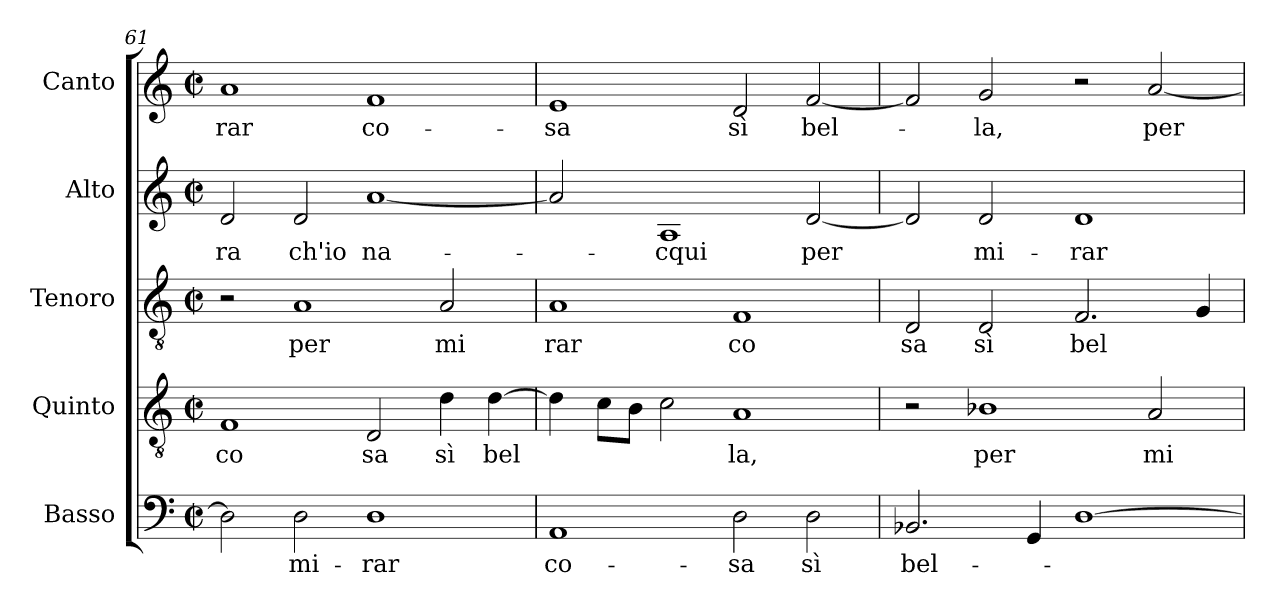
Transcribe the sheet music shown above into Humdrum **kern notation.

**kern	**text	**kern	**text	**kern	**text	**kern	**text	**kern	**text
*part5	*part5	*part4	*part4	*part3	*part3	*part2	*part2	*part1	*part1
*staff5	*staff5	*staff4	*staff4	*staff3	*staff3	*staff2	*staff2	*staff1	*staff1
*I"Basso	*	*I"Quinto	*	*I"Tenoro	*	*I"Alto	*	*I"Canto	*
*clefF4	*	*clefGv2	*	*clefGv2	*	*clefG2	*	*clefG2	*
*k[]	*	*	*	*k[]	*	*	*	*	*
*C:	*	*	*	*C:	*	*	*	*	*
*M2/2	*	*M2/2	*	*M2/2	*	*M2/2	*	*M2/2	*
*met(c|)	*	*met(c|)	*	*met(c|)	*	*met(c|)	*	*met(c|)	*
=61	=61	=61	=61	=61	=61	=61	=61	=61	=61
!	!	!	!LO:LY:b:cj	!	!	!	!LO:LY:b:cj	!	!LO:LY:b:cj
2D\]	.	1F	co	2r	.	2d/	-ra	1a	-rar
!	!LO:LY:b:cj	!	!	!	!LO:LY:b:cj	!	!LO:LY:b:cj	!	!
2D\	mi-	.	.	1A	per	2d/	ch'io	.	.
!	!LO:LY:b:cj	!	!LO:LY:b:cj	!	!	!	!LO:LY:b:cj	!	!LO:LY:b:cj
1D	-rar	2D/	sa	.	.	[<1a	na-	1f	co-
!	!	!	!LO:LY:b:cj	!	!LO:LY:b:cj	!	!	!	!
.	.	4d\	sì	2A/	mi	.	.	.	.
!	!	!	!LO:LY:b	!	!	!	!	!	!
.	.	[>4d\	bel	.	.	.	.	.	.
=62	=62	=62	=62	=62	=62	=62	=62	=62	=62
!	!LO:LY:b:cj	!	!	!	!LO:LY:b:cj	!	!	!	!LO:LY:b:cj
1AA	co-	4d\]	.	1A	rar	2a/]	.	1e	-sa
.	.	8c\L	.	.	.	.	.	.	.
.	.	8B\J	.	.	.	.	.	.	.
!	!	!	!	!	!	!	!LO:LY:b:cj	!	!
.	.	2c\	.	.	.	1A	-cqui	.	.
!	!LO:LY:b:cj	!	!LO:LY:b:cj	!	!LO:LY:b:cj	!	!	!	!LO:LY:b:cj
2D\	-sa	1A	la,	1F	co	.	.	2d/	sì
!	!LO:LY:b:cj	!	!	!	!	!	!LO:LY:b	!	!LO:LY:b
2D\	sì	.	.	.	.	[<2d/	per	[<2f/	bel-
=63	=63	=63	=63	=63	=63	=63	=63	=63	=63
!	!LO:LY:b	!	!	!	!LO:LY:b:cj	!	!	!	!
2.BB-X/	bel-	2r	.	2D/	sa	2d/]	.	2f/]	.
!	!	!	!LO:LY:b:cj	!	!LO:LY:b:cj	!	!LO:LY:b:cj	!	!LO:LY:b:cj
.	.	1B-X	per	2D/	sì	2d/	mi-	2g/	-la,
4GG/	.	.	.	.	.	.	.	.	.
!	!	!	!	!	!LO:LY:b	!	!LO:LY:b:cj	!	!
[>1D	.	.	.	2.F/	bel	1d	-rar	2r	.
!	!	!	!LO:LY:b:cj	!	!	!	!	!	!LO:LY:b
.	.	2A/	mi	.	.	.	.	[<2a/	per
.	.	.	.	4G/	.	.	.	.	.
=	=	=	=	=	=	=	=	=	=
*-	*-	*-	*-	*-	*-	*-	*-	*-	*-
